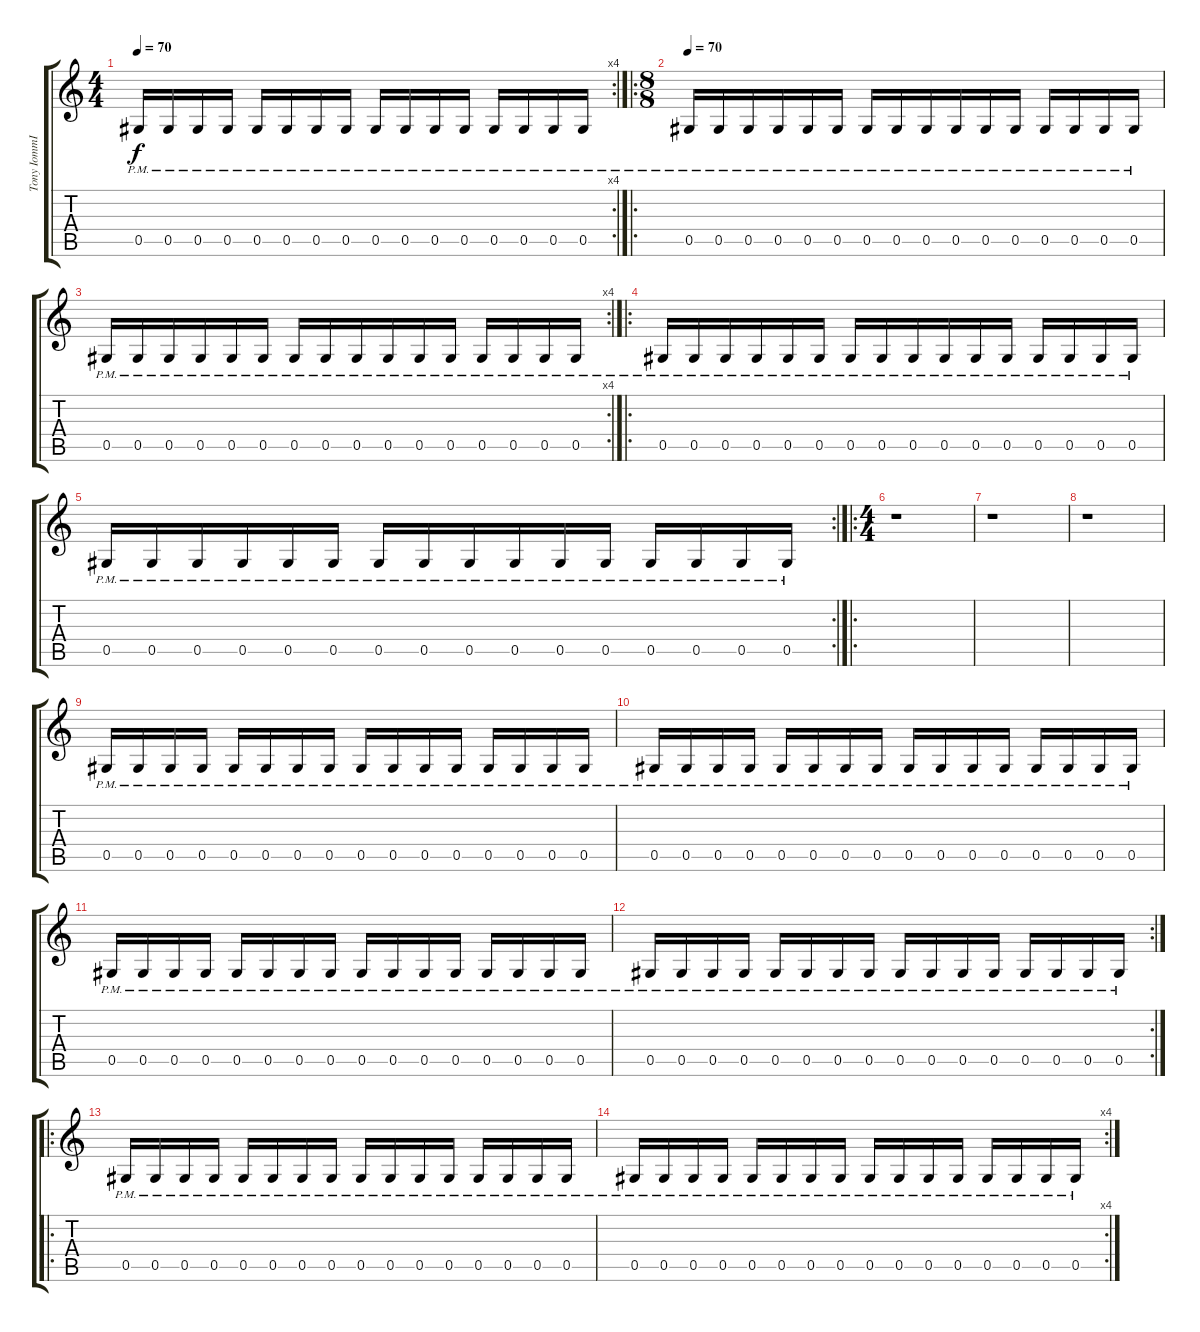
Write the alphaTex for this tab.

\track ("Tony IommI 2" "Tony IommI") {instrument distortionguitar}
\staff {score tabs}
\tuning (Eb4 Bb3 Gb3 Db3 Ab2 Eb2) {hide}
\rc 4
\ts (4 4)
\tempo 70
\clef g2
\ks c
0.5{pm}.16{dy f} 0.5{pm}.16 0.5{pm}.16 0.5{pm}.16 0.5{pm}.16 0.5{pm}.16 0.5{pm}.16 0.5{pm}.16 0.5{pm}.16 0.5{pm}.16 0.5{pm}.16 0.5{pm}.16 0.5{pm}.16 0.5{pm}.16 0.5{pm}.16 0.5{pm}.16 |
\ro
\ts (8 8)
\tempo 70
0.5{pm}.16 0.5{pm}.16 0.5{pm}.16 0.5{pm}.16 0.5{pm}.16 0.5{pm}.16 0.5{pm}.16 0.5{pm}.16 0.5{pm}.16 0.5{pm}.16 0.5{pm}.16 0.5{pm}.16 0.5{pm}.16 0.5{pm}.16 0.5{pm}.16 0.5{pm}.16 |
\rc 4
0.5{pm}.16 0.5{pm}.16 0.5{pm}.16 0.5{pm}.16 0.5{pm}.16 0.5{pm}.16 0.5{pm}.16 0.5{pm}.16 0.5{pm}.16 0.5{pm}.16 0.5{pm}.16 0.5{pm}.16 0.5{pm}.16 0.5{pm}.16 0.5{pm}.16 0.5{pm}.16 |
\ro
0.5{pm}.16 0.5{pm}.16 0.5{pm}.16 0.5{pm}.16 0.5{pm}.16 0.5{pm}.16 0.5{pm}.16 0.5{pm}.16 0.5{pm}.16 0.5{pm}.16 0.5{pm}.16 0.5{pm}.16 0.5{pm}.16 0.5{pm}.16 0.5{pm}.16 0.5{pm}.16 |
\rc 2
0.5{pm}.16 0.5{pm}.16 0.5{pm}.16 0.5{pm}.16 0.5{pm}.16 0.5{pm}.16 0.5{pm}.16 0.5{pm}.16 0.5{pm}.16 0.5{pm}.16 0.5{pm}.16 0.5{pm}.16 0.5{pm}.16 0.5{pm}.16 0.5{pm}.16 0.5{pm}.16 |
\ro
\ts (4 4)
r.1 |
r.1 |
r.1 |
0.5{pm}.16 0.5{pm}.16 0.5{pm}.16 0.5{pm}.16 0.5{pm}.16 0.5{pm}.16 0.5{pm}.16 0.5{pm}.16 0.5{pm}.16 0.5{pm}.16 0.5{pm}.16 0.5{pm}.16 0.5{pm}.16 0.5{pm}.16 0.5{pm}.16 0.5{pm}.16 |
0.5{pm}.16 0.5{pm}.16 0.5{pm}.16 0.5{pm}.16 0.5{pm}.16 0.5{pm}.16 0.5{pm}.16 0.5{pm}.16 0.5{pm}.16 0.5{pm}.16 0.5{pm}.16 0.5{pm}.16 0.5{pm}.16 0.5{pm}.16 0.5{pm}.16 0.5{pm}.16 |
0.5{pm}.16 0.5{pm}.16 0.5{pm}.16 0.5{pm}.16 0.5{pm}.16 0.5{pm}.16 0.5{pm}.16 0.5{pm}.16 0.5{pm}.16 0.5{pm}.16 0.5{pm}.16 0.5{pm}.16 0.5{pm}.16 0.5{pm}.16 0.5{pm}.16 0.5{pm}.16 |
\rc 2
0.5{pm}.16 0.5{pm}.16 0.5{pm}.16 0.5{pm}.16 0.5{pm}.16 0.5{pm}.16 0.5{pm}.16 0.5{pm}.16 0.5{pm}.16 0.5{pm}.16 0.5{pm}.16 0.5{pm}.16 0.5{pm}.16 0.5{pm}.16 0.5{pm}.16 0.5{pm}.16 |
\ro
0.5{pm}.16 0.5{pm}.16 0.5{pm}.16 0.5{pm}.16 0.5{pm}.16 0.5{pm}.16 0.5{pm}.16 0.5{pm}.16 0.5{pm}.16 0.5{pm}.16 0.5{pm}.16 0.5{pm}.16 0.5{pm}.16 0.5{pm}.16 0.5{pm}.16 0.5{pm}.16 |
\rc 4
0.5{pm}.16 0.5{pm}.16 0.5{pm}.16 0.5{pm}.16 0.5{pm}.16 0.5{pm}.16 0.5{pm}.16 0.5{pm}.16 0.5{pm}.16 0.5{pm}.16 0.5{pm}.16 0.5{pm}.16 0.5{pm}.16 0.5{pm}.16 0.5{pm}.16 0.5{pm}.16
